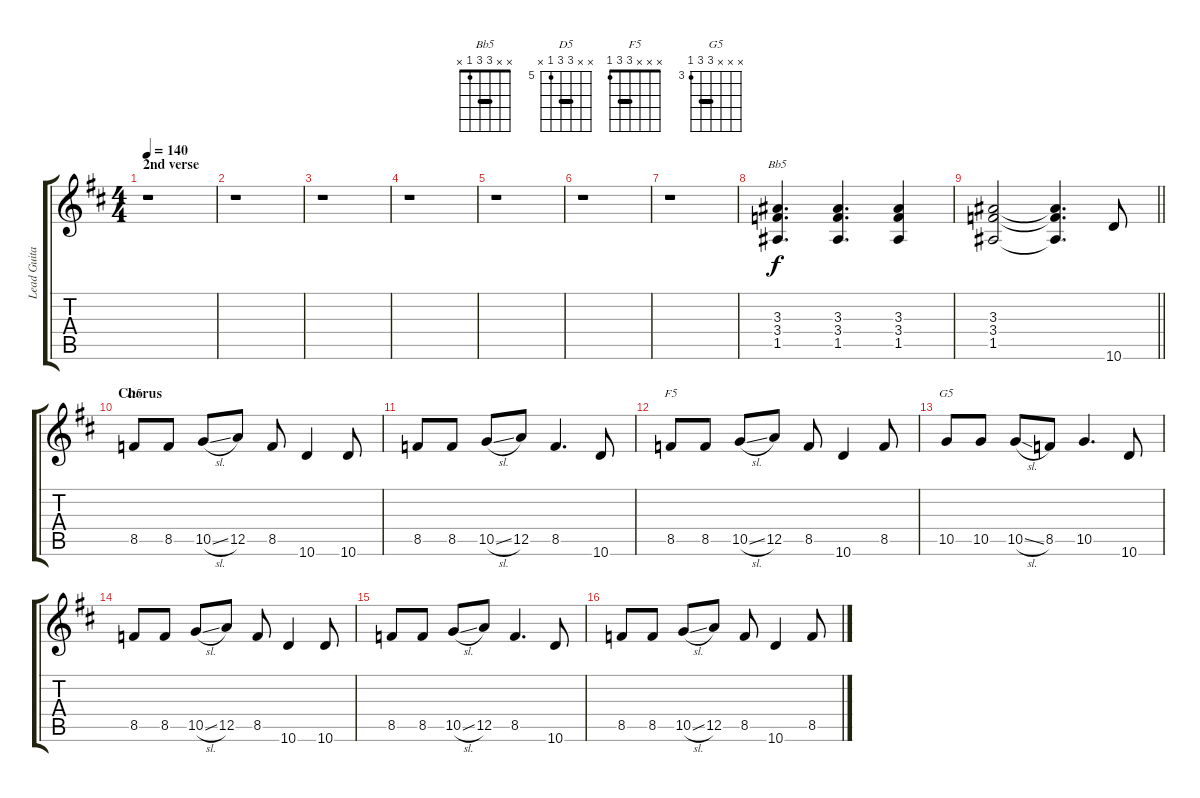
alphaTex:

\track ("Lead Guitar (Jacob Binzer)" "Lead Guita") {instrument overdrivenguitar}
\staff {score tabs}
\tuning (E4 B3 G3 D3 A2 E2) {hide}
\chord ("Bb5" x x 3 3 1 x) {barre 3}
\chord ("D5" x x 7 7 5 x) {firstfret 5 barre 7}
\chord ("F5" x x x 3 3 1) {barre 3}
\chord ("G5" x x x 5 5 3) {firstfret 3 barre 5}
\ts (4 4)
\section ("" "2nd verse")
\tempo 140
\clef g2
\ks d
r.1{dy f} |
r.1 |
r.1 |
r.1 |
r.1 |
r.1 |
r.1 |
(3.3 3.4 1.5).4{d ch "Bb5"} (3.3 3.4 1.5).4{d} (3.3 3.4 1.5).4 |
\barLineRight lightlight
(3.3 3.4 1.5).2 (3.3{t} 3.4{t} 1.5{t}).4{d} 10.6.8 |
\section ("" "Chorus")
8.5.8{ch "D5"} 8.5.8 10.5{sl}.8 12.5.8 8.5.8 10.6.4 10.6.8 |
8.5.8 8.5.8 10.5{sl}.8 12.5.8 8.5.4{d} 10.6.8 |
8.5.8{ch "F5"} 8.5.8 10.5{sl}.8 12.5.8 8.5.8 10.6.4 8.5.8 |
10.5.8{ch "G5"} 10.5.8 10.5{sl}.8 8.5.8 10.5.4{d} 10.6.8 |
8.5.8 8.5.8 10.5{sl}.8 12.5.8 8.5.8 10.6.4 10.6.8 |
8.5.8 8.5.8 10.5{sl}.8 12.5.8 8.5.4{d} 10.6.8 |
8.5.8 8.5.8 10.5{sl}.8 12.5.8 8.5.8 10.6.4 8.5.8
